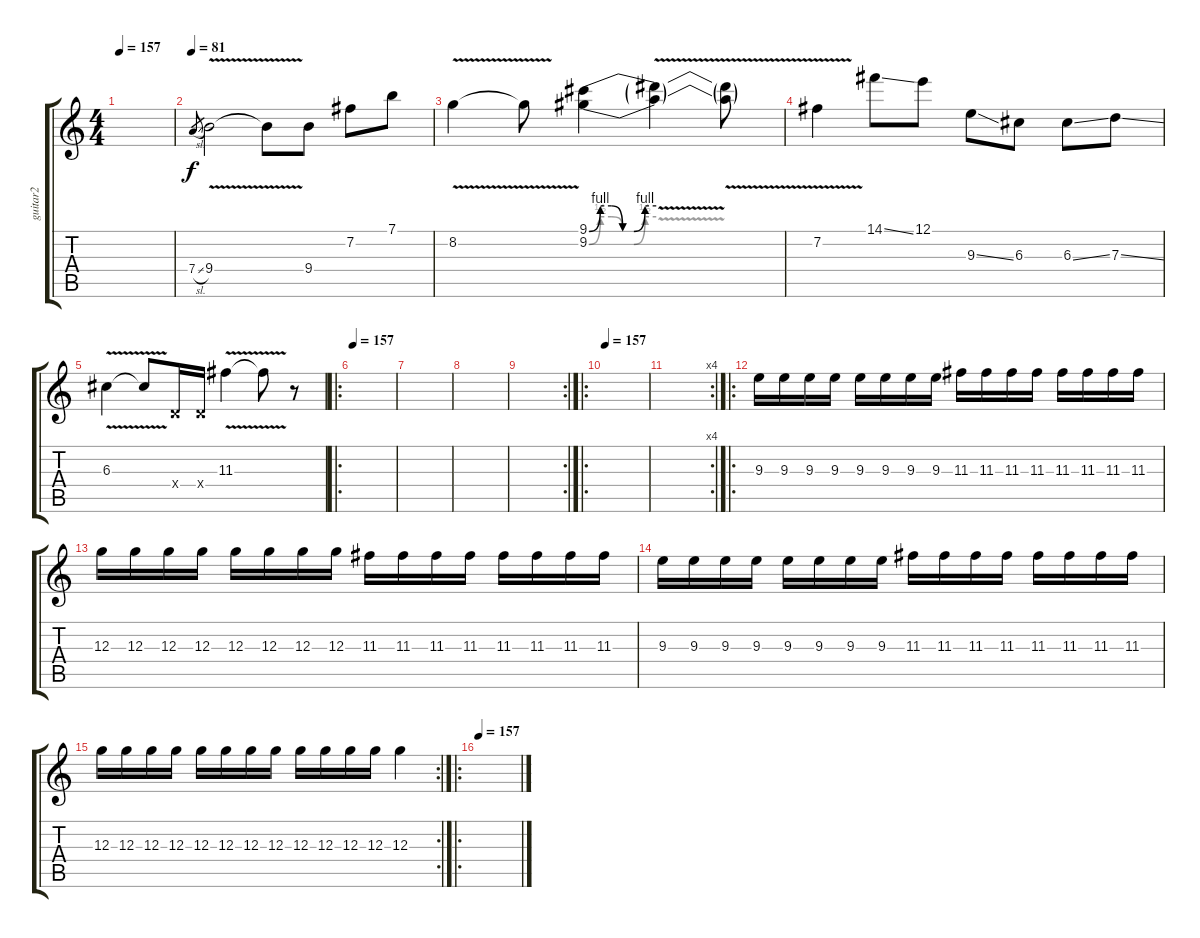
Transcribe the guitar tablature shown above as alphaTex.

\track ("guitar2" "guitar2") {instrument distortionguitar}
\staff {score tabs}
\tuning (E4 B3 G3 D3 A2 E2) {hide}
\ts (4 4)
\tempo 157
\tempo 81
\tempo 157
\clef g2
\ks c
|
\tempo 81
7.4{sl}.8{gr} 9.4{v}.2 9.4{t}.8 9.4.8 7.2.8 7.1.8 |
8.2{v}.4 8.2{t}.8 (9.1{be (custom 0 0 10 4 20 4 30 0 40 0 50 4 60 4)} 9.2{be (custom 0 0 10 2 20 2 30 0 40 0 50 2 60 2)}).4 (9.1{v t} 9.2{v t}).4 (9.1{v t} 9.2{v t}).8 |
7.2{v}.4 14.1{ss}.8 12.1.8 9.3{ss}.8 6.3.8 6.3{ss}.8 7.3{ss}.8 |
6.3{v}.4 6.3{t}.8 0.4{x}.16 0.4{x}.16 11.3{v}.4{instrument guitarharmonics} 11.3{t}.8 r.8 |
\ro
\tempo 157
|
|
|
\rc 2
|
\ro
\tempo 157
|
\rc 4
|
\ro
9.3.16{instrument distortionguitar} 9.3.16 9.3.16 9.3.16 9.3.16 9.3.16 9.3.16 9.3.16 11.3.16 11.3.16 11.3.16 11.3.16 11.3.16 11.3.16 11.3.16 11.3.16 |
12.3.16 12.3.16 12.3.16 12.3.16 12.3.16 12.3.16 12.3.16 12.3.16 11.3.16 11.3.16 11.3.16 11.3.16 11.3.16 11.3.16 11.3.16 11.3.16 |
9.3.16 9.3.16 9.3.16 9.3.16 9.3.16 9.3.16 9.3.16 9.3.16 11.3.16 11.3.16 11.3.16 11.3.16 11.3.16 11.3.16 11.3.16 11.3.16 |
\rc 2
12.3.16 12.3.16 12.3.16 12.3.16 12.3.16 12.3.16 12.3.16 12.3.16 12.3.16 12.3.16 12.3.16 12.3.16 12.3.4 |
\ro
\tempo 157
